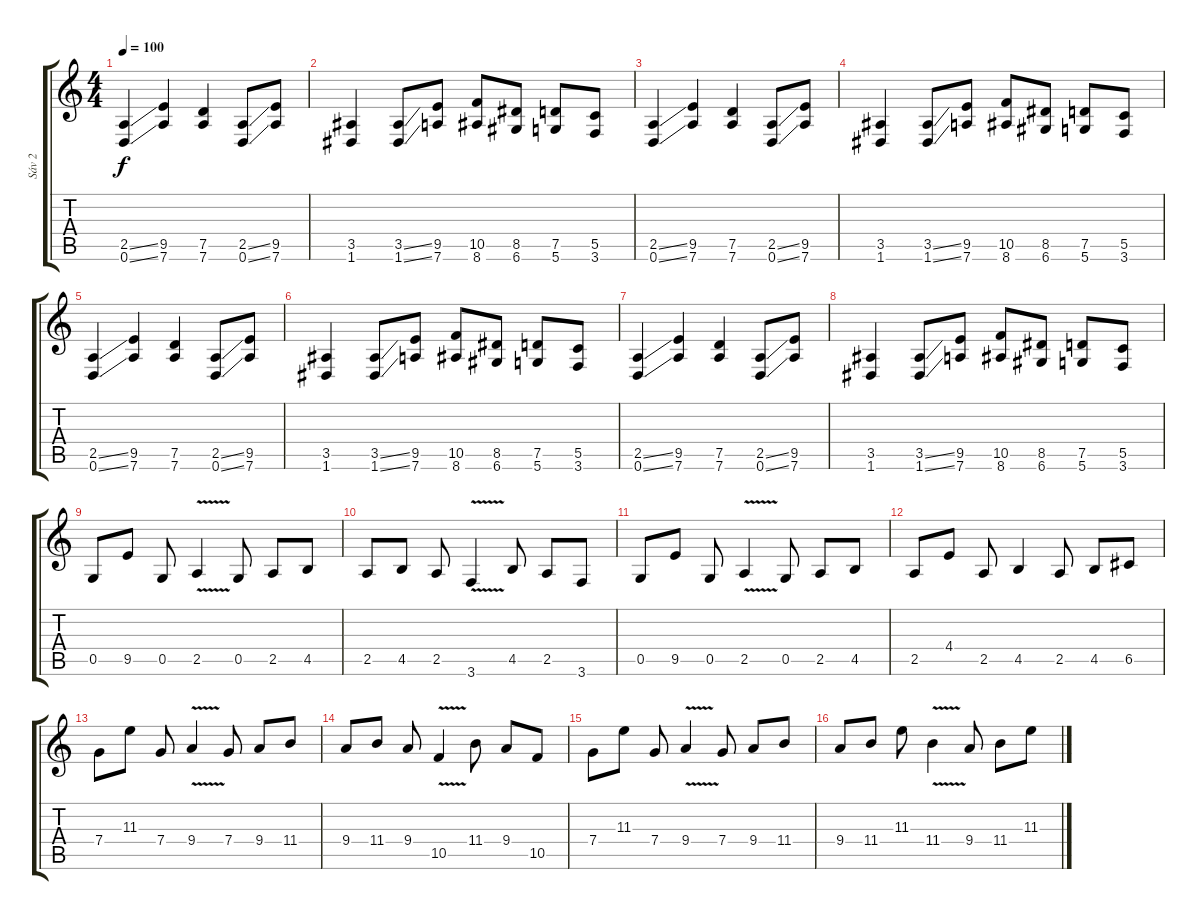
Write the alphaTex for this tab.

\track ("Sáv 2" "Sáv 2") {instrument electricguitarclean}
\staff {score tabs}
\tuning (D4 A3 F3 C3 G2 D2) {hide}
\ts (4 4)
\tempo 100
\clef g2
\ks c
(2.5{ss} 0.6{ss}).4{dy f} (9.5 7.6).4 (7.5 7.6).4 (2.5{ss} 0.6{ss}).8 (9.5 7.6).8 |
(3.5 1.6).4 (3.5{ss} 1.6{ss}).8 (9.5 7.6).8 (10.5 8.6).8 (8.5 6.6).8 (7.5 5.6).8 (5.5 3.6).8 |
(2.5{ss} 0.6{ss}).4 (9.5 7.6).4 (7.5 7.6).4 (2.5{ss} 0.6{ss}).8 (9.5 7.6).8 |
(3.5 1.6).4 (3.5{ss} 1.6{ss}).8 (9.5 7.6).8 (10.5 8.6).8 (8.5 6.6).8 (7.5 5.6).8 (5.5 3.6).8 |
(2.5{ss} 0.6{ss}).4 (9.5 7.6).4 (7.5 7.6).4 (2.5{ss} 0.6{ss}).8 (9.5 7.6).8 |
(3.5 1.6).4 (3.5{ss} 1.6{ss}).8 (9.5 7.6).8 (10.5 8.6).8 (8.5 6.6).8 (7.5 5.6).8 (5.5 3.6).8 |
(2.5{ss} 0.6{ss}).4 (9.5 7.6).4 (7.5 7.6).4 (2.5{ss} 0.6{ss}).8 (9.5 7.6).8 |
(3.5 1.6).4 (3.5{ss} 1.6{ss}).8 (9.5 7.6).8 (10.5 8.6).8 (8.5 6.6).8 (7.5 5.6).8 (5.5 3.6).8 |
0.5.8 9.5.8 0.5.8 2.5{v}.4 0.5.8 2.5.8 4.5.8 |
2.5.8 4.5.8 2.5.8 3.6{v}.4 4.5.8 2.5.8 3.6.8 |
0.5.8 9.5.8 0.5.8 2.5{v}.4 0.5.8 2.5.8 4.5.8 |
2.5.8 4.4.8 2.5.8 4.5.4 2.5.8 4.5.8 6.5.8 |
7.4.8 11.3.8 7.4.8 9.4{v}.4 7.4.8 9.4.8 11.4.8 |
9.4.8 11.4.8 9.4.8 10.5{v}.4 11.4.8 9.4.8 10.5.8 |
7.4.8 11.3.8 7.4.8 9.4{v}.4 7.4.8 9.4.8 11.4.8 |
9.4.8 11.4.8 11.3.8 11.4{v}.4 9.4.8 11.4.8 11.3.8
